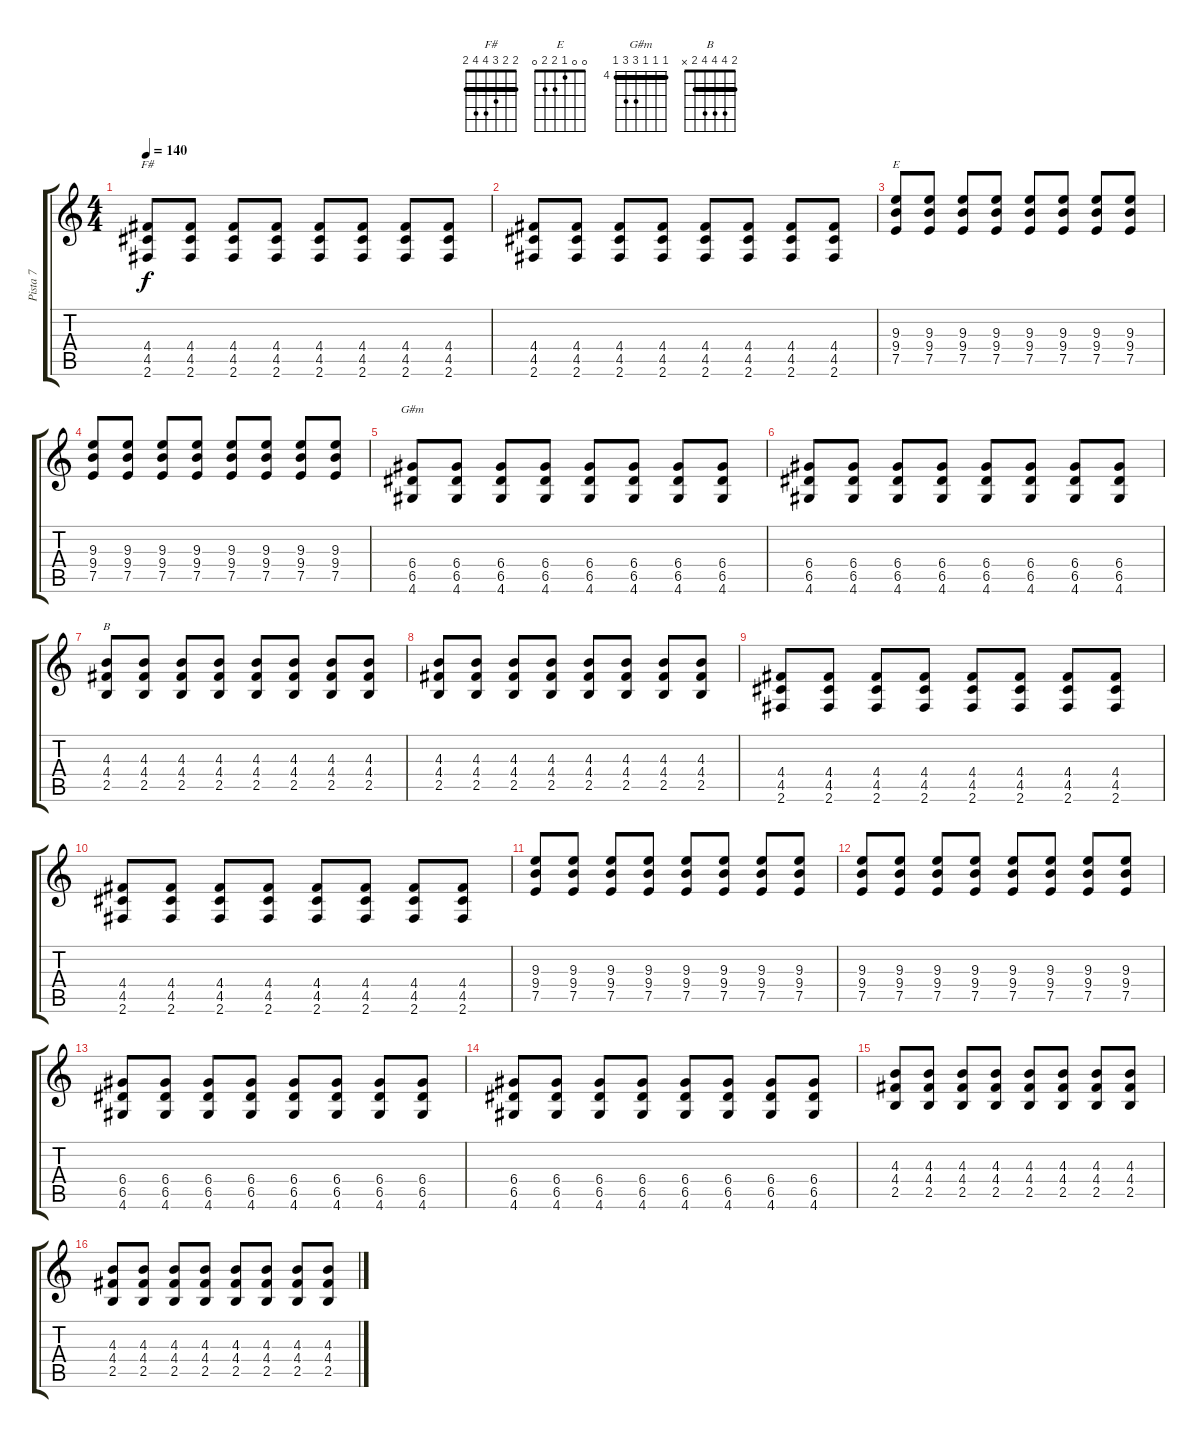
\track ("Pista 7" "Pista 7") {instrument overdrivenguitar}
\staff {score tabs}
\tuning (E4 B3 G3 D3 A2 E2) {hide}
\chord ("F#" 2 2 3 4 4 2) {barre 2}
\chord ("E" 0 0 1 2 2 0)
\chord ("G#m" 4 4 4 6 6 4) {firstfret 4 barre 4}
\chord ("B" 2 4 4 4 2 x) {barre 2}
\ts (4 4)
\tempo 140
\clef g2
\ks c
(4.4 4.5 2.6).8{ch "F#" dy f} (4.4 4.5 2.6).8 (4.4 4.5 2.6).8 (4.4 4.5 2.6).8 (4.4 4.5 2.6).8 (4.4 4.5 2.6).8 (4.4 4.5 2.6).8 (4.4 4.5 2.6).8 |
(4.4 4.5 2.6).8 (4.4 4.5 2.6).8 (4.4 4.5 2.6).8 (4.4 4.5 2.6).8 (4.4 4.5 2.6).8 (4.4 4.5 2.6).8 (4.4 4.5 2.6).8 (4.4 4.5 2.6).8 |
(9.3 9.4 7.5).8{ch "E"} (9.3 9.4 7.5).8 (9.3 9.4 7.5).8 (9.3 9.4 7.5).8 (9.3 9.4 7.5).8 (9.3 9.4 7.5).8 (9.3 9.4 7.5).8 (9.3 9.4 7.5).8 |
(9.3 9.4 7.5).8 (9.3 9.4 7.5).8 (9.3 9.4 7.5).8 (9.3 9.4 7.5).8 (9.3 9.4 7.5).8 (9.3 9.4 7.5).8 (9.3 9.4 7.5).8 (9.3 9.4 7.5).8 |
(6.4 6.5 4.6).8{ch "G#m"} (6.4 6.5 4.6).8 (6.4 6.5 4.6).8 (6.4 6.5 4.6).8 (6.4 6.5 4.6).8 (6.4 6.5 4.6).8 (6.4 6.5 4.6).8 (6.4 6.5 4.6).8 |
(6.4 6.5 4.6).8 (6.4 6.5 4.6).8 (6.4 6.5 4.6).8 (6.4 6.5 4.6).8 (6.4 6.5 4.6).8 (6.4 6.5 4.6).8 (6.4 6.5 4.6).8 (6.4 6.5 4.6).8 |
(4.3 4.4 2.5).8{ch "B"} (4.3 4.4 2.5).8 (4.3 4.4 2.5).8 (4.3 4.4 2.5).8 (4.3 4.4 2.5).8 (4.3 4.4 2.5).8 (4.3 4.4 2.5).8 (4.3 4.4 2.5).8 |
(4.3 4.4 2.5).8 (4.3 4.4 2.5).8 (4.3 4.4 2.5).8 (4.3 4.4 2.5).8 (4.3 4.4 2.5).8 (4.3 4.4 2.5).8 (4.3 4.4 2.5).8 (4.3 4.4 2.5).8 |
(4.4 4.5 2.6).8 (4.4 4.5 2.6).8 (4.4 4.5 2.6).8 (4.4 4.5 2.6).8 (4.4 4.5 2.6).8 (4.4 4.5 2.6).8 (4.4 4.5 2.6).8 (4.4 4.5 2.6).8 |
(4.4 4.5 2.6).8 (4.4 4.5 2.6).8 (4.4 4.5 2.6).8 (4.4 4.5 2.6).8 (4.4 4.5 2.6).8 (4.4 4.5 2.6).8 (4.4 4.5 2.6).8 (4.4 4.5 2.6).8 |
(9.3 9.4 7.5).8 (9.3 9.4 7.5).8 (9.3 9.4 7.5).8 (9.3 9.4 7.5).8 (9.3 9.4 7.5).8 (9.3 9.4 7.5).8 (9.3 9.4 7.5).8 (9.3 9.4 7.5).8 |
(9.3 9.4 7.5).8 (9.3 9.4 7.5).8 (9.3 9.4 7.5).8 (9.3 9.4 7.5).8 (9.3 9.4 7.5).8 (9.3 9.4 7.5).8 (9.3 9.4 7.5).8 (9.3 9.4 7.5).8 |
(6.4 6.5 4.6).8 (6.4 6.5 4.6).8 (6.4 6.5 4.6).8 (6.4 6.5 4.6).8 (6.4 6.5 4.6).8 (6.4 6.5 4.6).8 (6.4 6.5 4.6).8 (6.4 6.5 4.6).8 |
(6.4 6.5 4.6).8 (6.4 6.5 4.6).8 (6.4 6.5 4.6).8 (6.4 6.5 4.6).8 (6.4 6.5 4.6).8 (6.4 6.5 4.6).8 (6.4 6.5 4.6).8 (6.4 6.5 4.6).8 |
(4.3 4.4 2.5).8 (4.3 4.4 2.5).8 (4.3 4.4 2.5).8 (4.3 4.4 2.5).8 (4.3 4.4 2.5).8 (4.3 4.4 2.5).8 (4.3 4.4 2.5).8 (4.3 4.4 2.5).8 |
(4.3 4.4 2.5).8 (4.3 4.4 2.5).8 (4.3 4.4 2.5).8 (4.3 4.4 2.5).8 (4.3 4.4 2.5).8 (4.3 4.4 2.5).8 (4.3 4.4 2.5).8 (4.3 4.4 2.5).8
